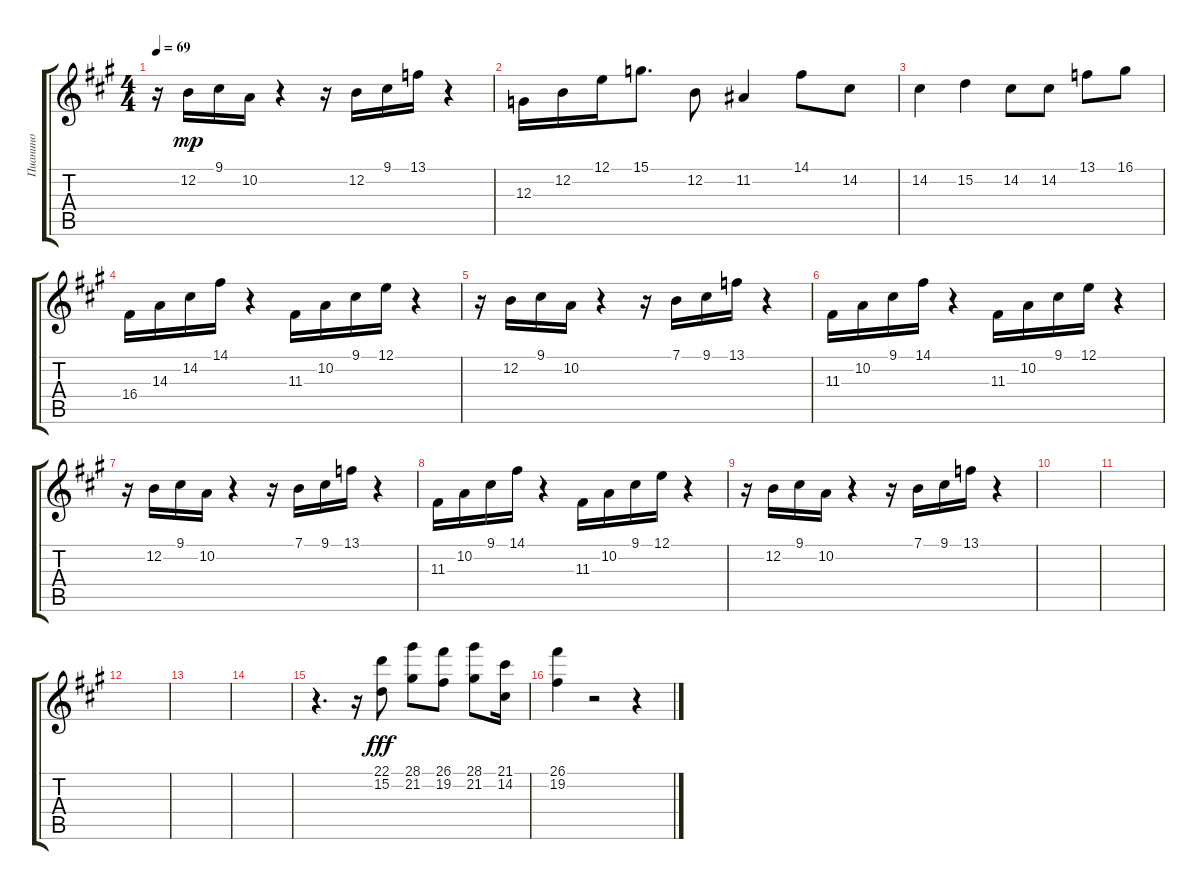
\track ("Пианино" "Пианино") {instrument acousticgrandpiano}
\staff {score tabs}
\tuning (E4 B3 G3 D3 A2 E2) {hide}
\ts (4 4)
\tempo 69
\clef g2
\ks a
r.16{dy mp} 12.2.16 9.1.16 10.2.16 r.4 r.16 12.2.16 9.1.16 13.1.16 r.4 |
12.3.16 12.2.16 12.1.16 15.1.8{d} 12.2.8 11.2.4 14.1.8 14.2.8 |
14.2.4 15.2.4 14.2.8 14.2.8 13.1.8 16.1.8 |
16.4.16 14.3.16 14.2.16 14.1.16 r.4 11.3.16 10.2.16 9.1.16 12.1.16 r.4 |
r.16 12.2.16 9.1.16 10.2.16 r.4 r.16 7.1.16 9.1.16 13.1.16 r.4 |
11.3.16 10.2.16 9.1.16 14.1.16 r.4 11.3.16 10.2.16 9.1.16 12.1.16 r.4 |
r.16 12.2.16 9.1.16 10.2.16 r.4 r.16 7.1.16 9.1.16 13.1.16 r.4 |
11.3.16 10.2.16 9.1.16 14.1.16 r.4 11.3.16 10.2.16 9.1.16 12.1.16 r.4 |
r.16 12.2.16 9.1.16 10.2.16 r.4 r.16 7.1.16 9.1.16 13.1.16 r.4 |
|
|
|
|
|
r.4{d} r.16 (22.1 15.2).8{dy fff} (28.1 21.2).8 (26.1 19.2).8 (28.1 21.2).8 (21.1 14.2).16 |
(26.1 19.2).4 r.2 r.4
